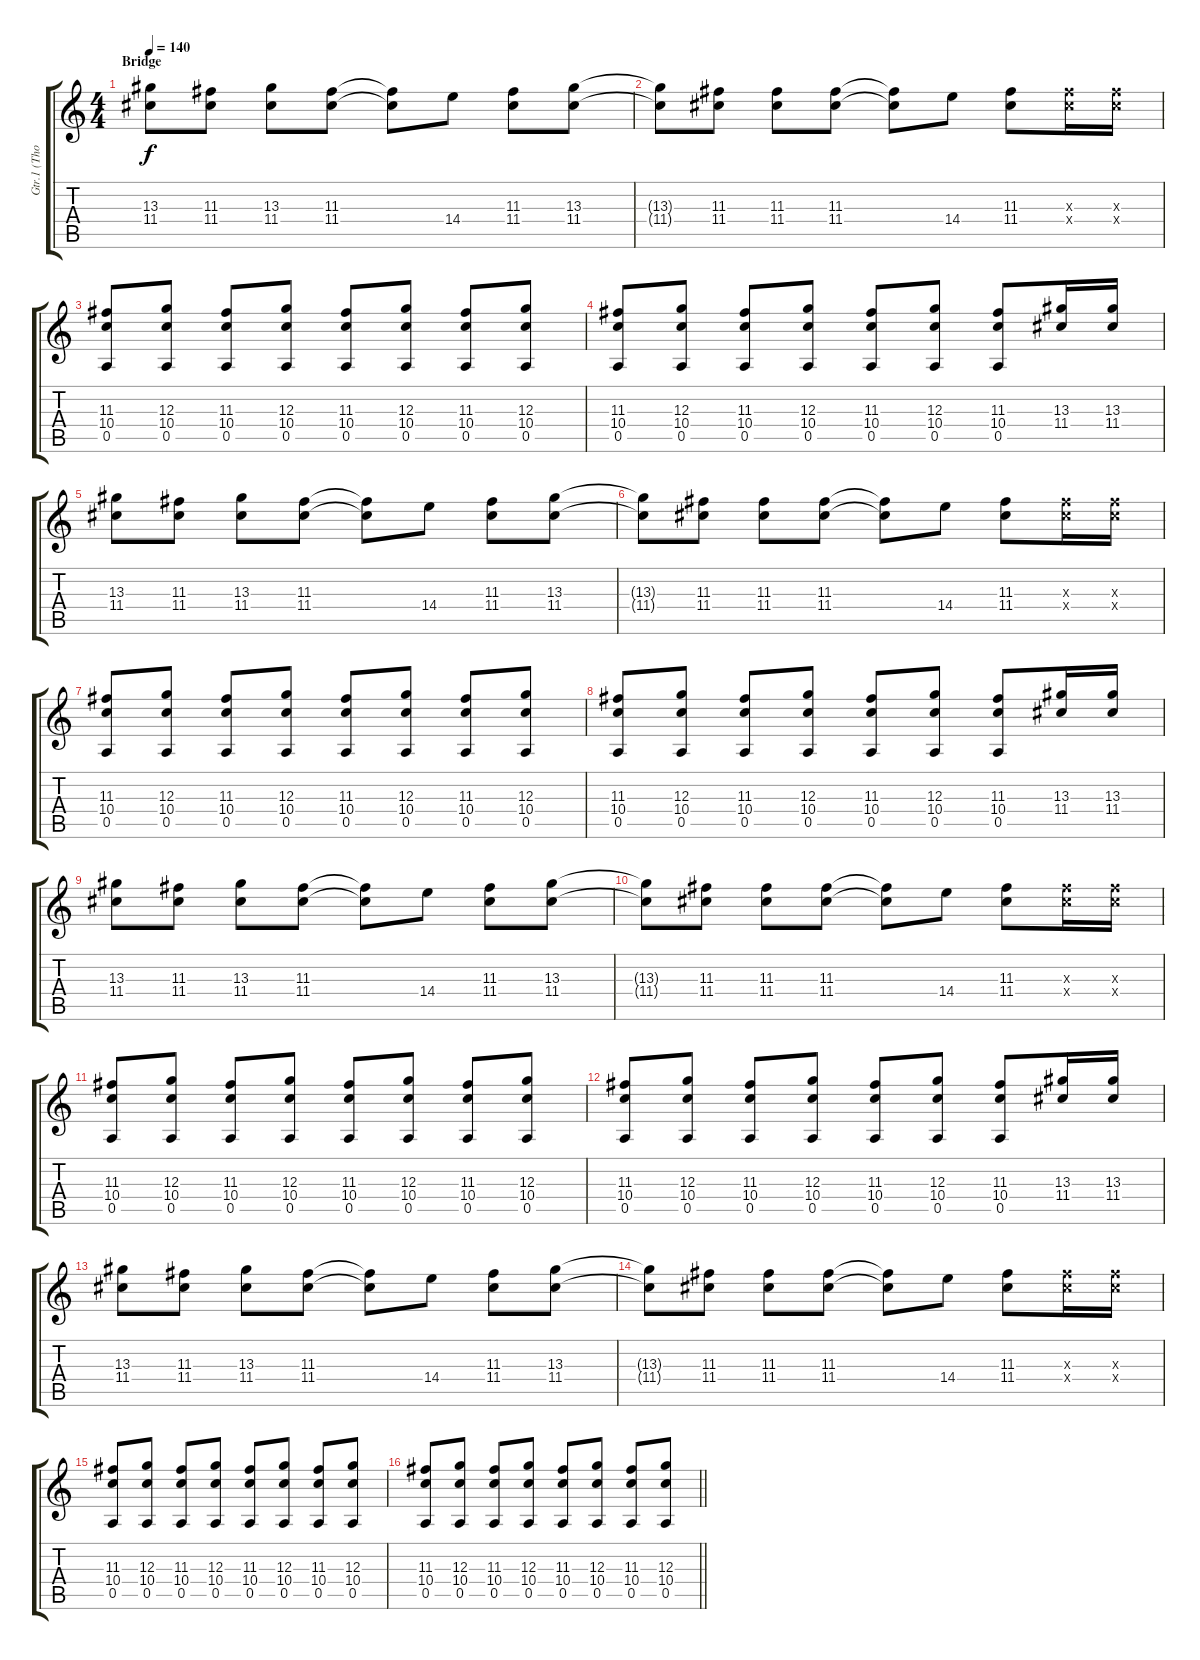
\track ("Gtr.1 (Thom Yorke)" "Gtr.1 (Tho") {instrument electricguitarjazz}
\staff {score tabs}
\tuning (E4 B3 G3 D3 A2 E2) {hide}
\ts (4 4)
\section ("" "Bridge")
\tempo 140
\clef g2
\ks c
(13.3 11.4).8{dy f} (11.3 11.4).8 (13.3 11.4).8 (11.3 11.4).8 (11.3{t} 11.4{t}).8 14.4.8 (11.3 11.4).8 (13.3 11.4).8 |
(13.3{t} 11.4{t}).8 (11.3 11.4).8 (11.3 11.4).8 (11.3 11.4).8 (11.3{t} 11.4{t}).8 14.4.8 (11.3 11.4).8 (11.3{x} 11.4{x}).16 (11.3{x} 11.4{x}).16 |
(11.3 10.4 0.5).8 (12.3 10.4 0.5).8 (11.3 10.4 0.5).8 (12.3 10.4 0.5).8 (11.3 10.4 0.5).8 (12.3 10.4 0.5).8 (11.3 10.4 0.5).8 (12.3 10.4 0.5).8 |
(11.3 10.4 0.5).8 (12.3 10.4 0.5).8 (11.3 10.4 0.5).8 (12.3 10.4 0.5).8 (11.3 10.4 0.5).8 (12.3 10.4 0.5).8 (11.3 10.4 0.5).8 (13.3 11.4).16 (13.3 11.4).16 |
(13.3 11.4).8 (11.3 11.4).8 (13.3 11.4).8 (11.3 11.4).8 (11.3{t} 11.4{t}).8 14.4.8 (11.3 11.4).8 (13.3 11.4).8 |
(13.3{t} 11.4{t}).8 (11.3 11.4).8 (11.3 11.4).8 (11.3 11.4).8 (11.3{t} 11.4{t}).8 14.4.8 (11.3 11.4).8 (11.3{x} 11.4{x}).16 (11.3{x} 11.4{x}).16 |
(11.3 10.4 0.5).8 (12.3 10.4 0.5).8 (11.3 10.4 0.5).8 (12.3 10.4 0.5).8 (11.3 10.4 0.5).8 (12.3 10.4 0.5).8 (11.3 10.4 0.5).8 (12.3 10.4 0.5).8 |
(11.3 10.4 0.5).8 (12.3 10.4 0.5).8 (11.3 10.4 0.5).8 (12.3 10.4 0.5).8 (11.3 10.4 0.5).8 (12.3 10.4 0.5).8 (11.3 10.4 0.5).8 (13.3 11.4).16 (13.3 11.4).16 |
(13.3 11.4).8 (11.3 11.4).8 (13.3 11.4).8 (11.3 11.4).8 (11.3{t} 11.4{t}).8 14.4.8 (11.3 11.4).8 (13.3 11.4).8 |
(13.3{t} 11.4{t}).8 (11.3 11.4).8 (11.3 11.4).8 (11.3 11.4).8 (11.3{t} 11.4{t}).8 14.4.8 (11.3 11.4).8 (11.3{x} 11.4{x}).16 (11.3{x} 11.4{x}).16 |
(11.3 10.4 0.5).8 (12.3 10.4 0.5).8 (11.3 10.4 0.5).8 (12.3 10.4 0.5).8 (11.3 10.4 0.5).8 (12.3 10.4 0.5).8 (11.3 10.4 0.5).8 (12.3 10.4 0.5).8 |
(11.3 10.4 0.5).8 (12.3 10.4 0.5).8 (11.3 10.4 0.5).8 (12.3 10.4 0.5).8 (11.3 10.4 0.5).8 (12.3 10.4 0.5).8 (11.3 10.4 0.5).8 (13.3 11.4).16 (13.3 11.4).16 |
(13.3 11.4).8 (11.3 11.4).8 (13.3 11.4).8 (11.3 11.4).8 (11.3{t} 11.4{t}).8 14.4.8 (11.3 11.4).8 (13.3 11.4).8 |
(13.3{t} 11.4{t}).8 (11.3 11.4).8 (11.3 11.4).8 (11.3 11.4).8 (11.3{t} 11.4{t}).8 14.4.8 (11.3 11.4).8 (11.3{x} 11.4{x}).16 (11.3{x} 11.4{x}).16 |
(11.3 10.4 0.5).8 (12.3 10.4 0.5).8 (11.3 10.4 0.5).8 (12.3 10.4 0.5).8 (11.3 10.4 0.5).8 (12.3 10.4 0.5).8 (11.3 10.4 0.5).8 (12.3 10.4 0.5).8 |
\barLineRight lightlight
(11.3 10.4 0.5).8 (12.3 10.4 0.5).8 (11.3 10.4 0.5).8 (12.3 10.4 0.5).8 (11.3 10.4 0.5).8 (12.3 10.4 0.5).8 (11.3 10.4 0.5).8 (12.3 10.4 0.5).8
